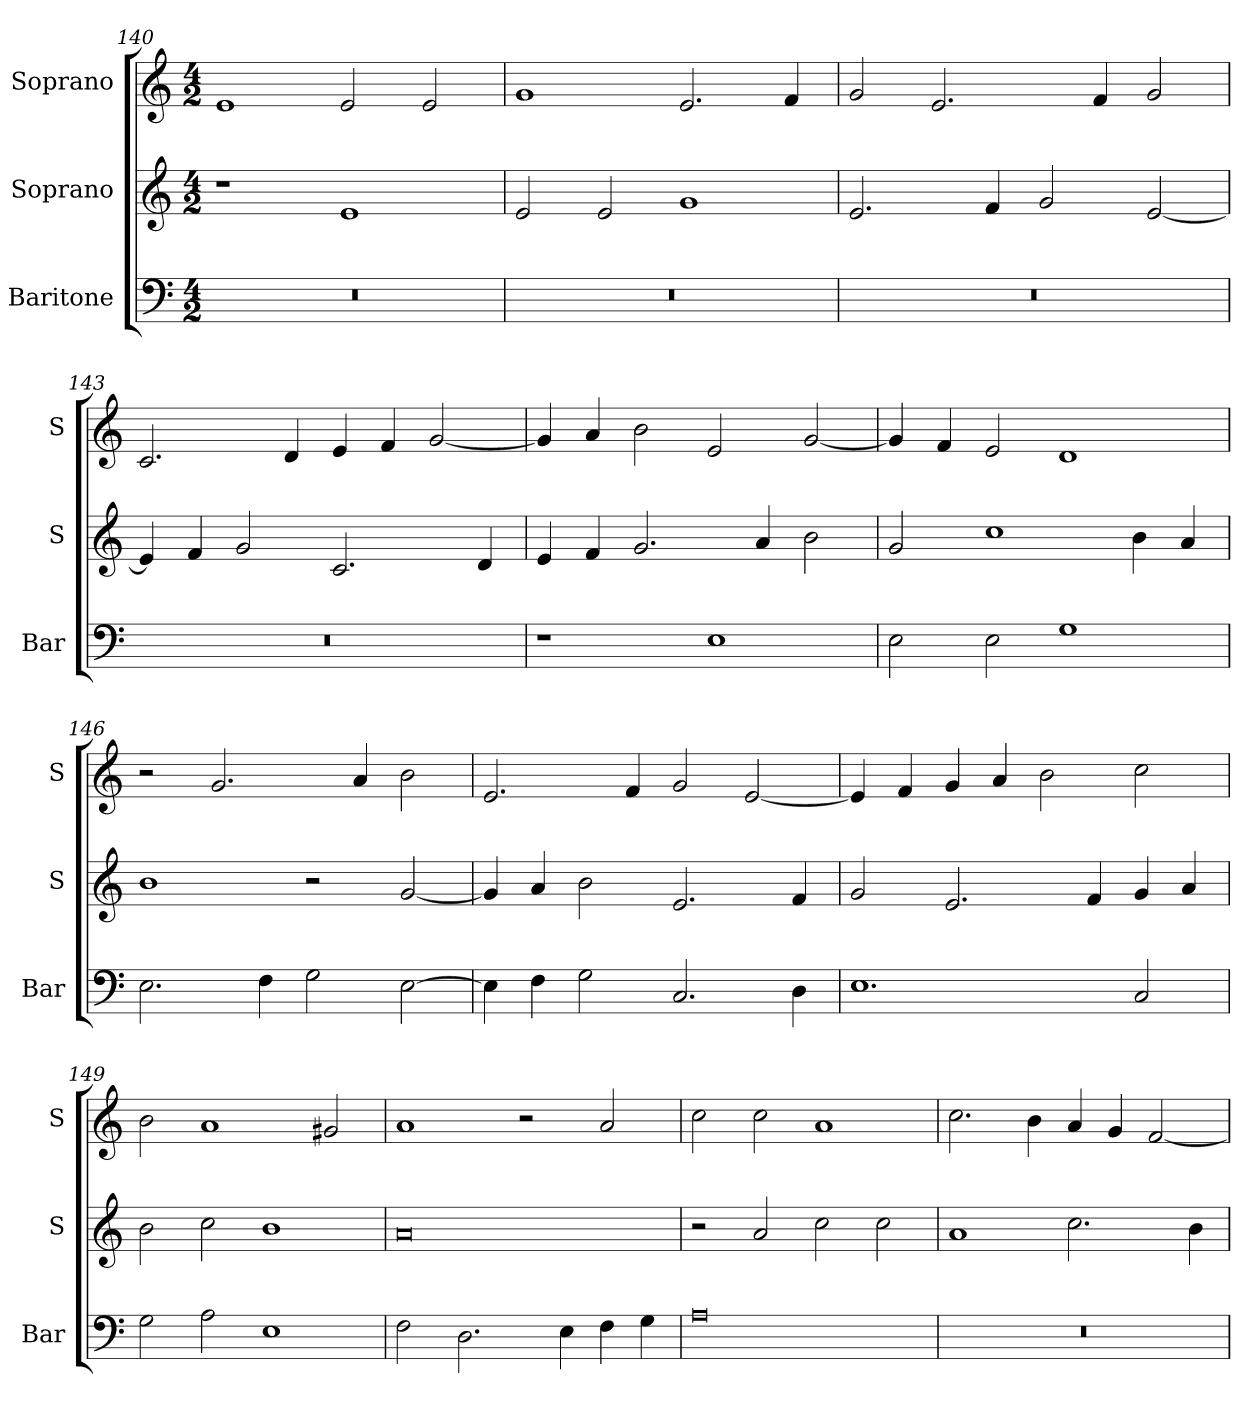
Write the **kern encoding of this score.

**kern	**kern	**kern
*part3	*part2	*part1
*staff3	*staff2	*staff1
*I"Baritone	*I"Soprano	*I"Soprano
*I'Bar	*I'S	*I'S
*clefF4	*clefG2	*clefG2
*k[]	*k[]	*k[]
*E:phr	*E:phr	*E:phr
*M4/2	*M4/2	*M4/2
=140	=140	=140
0r	1r	1e
.	1e	2e
.	.	2e
=141	=141	=141
0r	2e	1g
.	2e	.
.	1g	2.e
.	.	4f
=142	=142	=142
0r	2.e	2g
.	.	2.e
.	4f	.
.	2g	.
.	.	4f
.	[2e	2g
=143	=143	=143
0r	4e]	2.c
.	4f	.
.	2g	.
.	.	4d
.	2.c	4e
.	.	4f
.	.	[2g
.	4d	.
=144	=144	=144
1r	4e	4g]
.	4f	4a
.	2.g	2b
1E	.	2e
.	4a	.
.	2b	[2g
=145	=145	=145
2E	2g	4g]
.	.	4f
2E	1cc	2e
1G	.	1d
.	4b	.
.	4a	.
=146	=146	=146
2.E	1b	2r
.	.	2.g
4F	.	.
2G	2r	.
.	.	4a
[2E	[2g	2b
=147	=147	=147
4E]	4g]	2.e
4F	4a	.
2G	2b	.
.	.	4f
2.C	2.e	2g
.	.	[2e
4D	4f	.
=148	=148	=148
1.E	2g	4e]
.	.	4f
.	2.e	4g
.	.	4a
.	.	2b
.	4f	.
2C	4g	2cc
.	4a	.
=149	=149	=149
2G	2b	2b
2A	2cc	1a
1E	1b	.
.	.	2g#X
=150	=150	=150
2F	0a	1a
2.D	.	.
.	.	2r
4E	.	.
4F	.	2a
4G	.	.
=151	=151	=151
0A	2r	2cc
.	2a	2cc
.	2cc	1a
.	2cc	.
=152	=152	=152
0r	1a	2.cc
.	.	4b
.	2.cc	4a
.	.	4g
.	.	[2f
.	4b	.
=	=	=
*-	*-	*-
